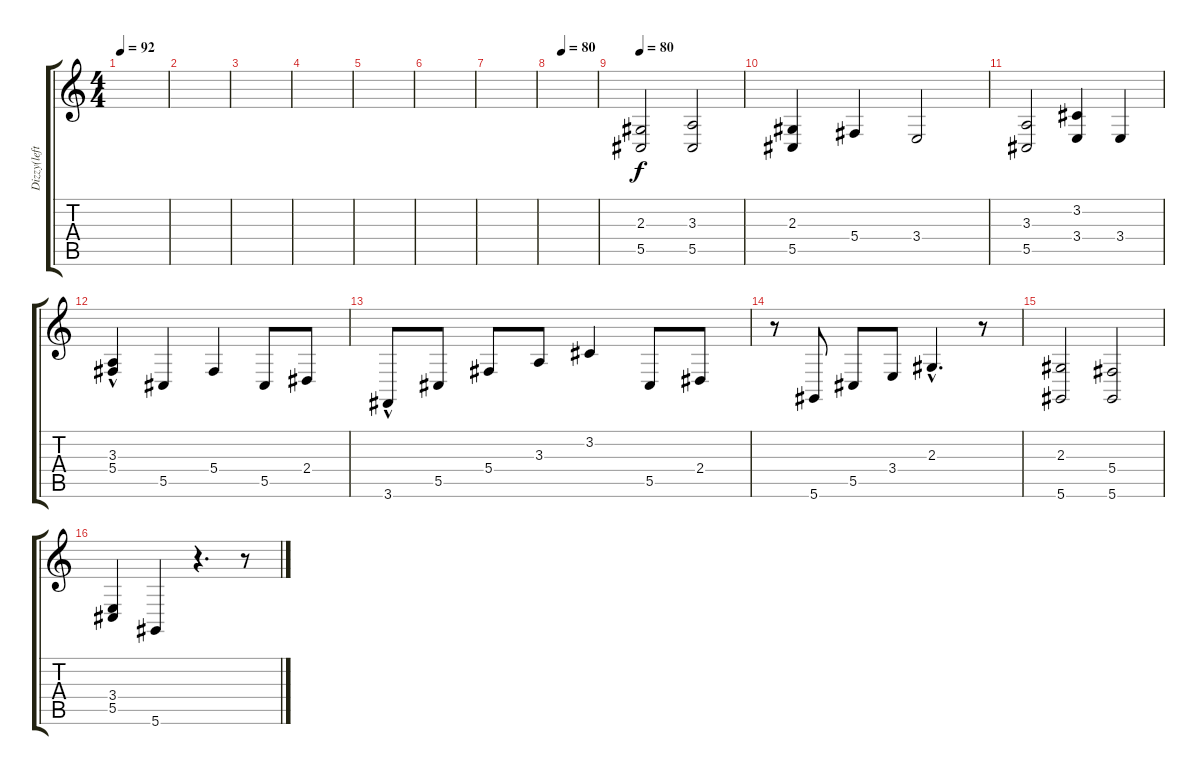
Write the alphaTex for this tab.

\track ("Dizzy(left hand)" "Dizzy(left") {instrument acousticgrandpiano}
\staff {score tabs}
\tuning (Eb4 Bb3 Gb3 Db3 Ab2 Eb2) {hide}
\ts (4 4)
\tempo 92
\clef g2
\ks c
|
|
|
|
|
|
|
\tempo (80 0.25)
|
\tempo 80
(2.3 5.5).2 (3.3 5.5).2 |
(2.3 5.5).4 5.4.4 3.4.2 |
(3.3 5.5).2 (3.2 3.4).4 3.4.4 |
(3.3{hac} 5.4).4 5.5.4 5.4.4 5.5.8 2.4.8 |
3.6{hac}.8 5.5.8 5.4.8 3.3.8 3.2.4 5.5.8 2.4.8 |
r.8 5.6.8 5.5.8 3.4.8 2.3{hac}.4{d} r.8 |
(2.3 5.6).2 (5.4 5.6).2 |
(3.4 5.5).4 5.6.4 r.4{d} r.8
